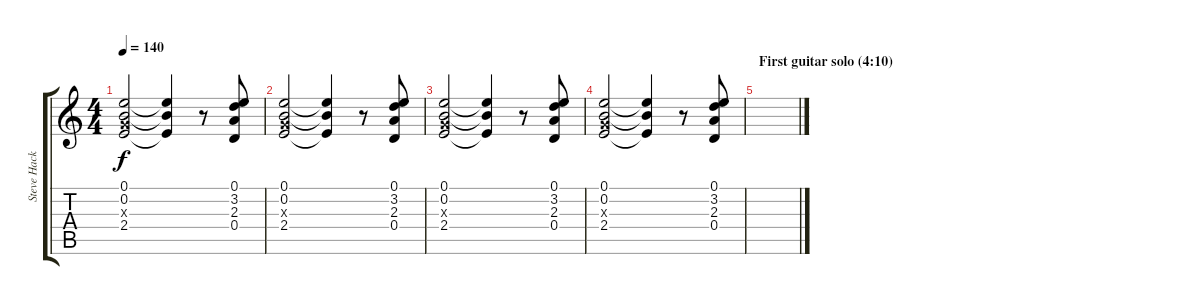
\track ("Steve Hackett (dist guitar solo 2)" "Steve Hack") {instrument overdrivenguitar}
\staff {score tabs}
\tuning (E4 B3 G3 D3 A2 E2) {hide}
\ts (4 4)
\tempo 140
\clef g2
\ks c
(0.1 0.2 0.3{x} 2.4).2{dy f} (0.1{t} 0.2{t} 2.4{t}).4 r.8 (0.1 3.2 2.3 0.4).8 |
(0.1 0.2 0.3{x} 2.4).2 (0.1{t} 0.2{t} 2.4{t}).4 r.8 (0.1 3.2 2.3 0.4).8 |
(0.1 0.2 0.3{x} 2.4).2 (0.1{t} 0.2{t} 2.4{t}).4 r.8 (0.1 3.2 2.3 0.4).8 |
(0.1 0.2 0.3{x} 2.4).2 (0.1{t} 0.2{t} 2.4{t}).4 r.8 (0.1 3.2 2.3 0.4).8 |
\section ("" "First guitar solo (4:10)")
